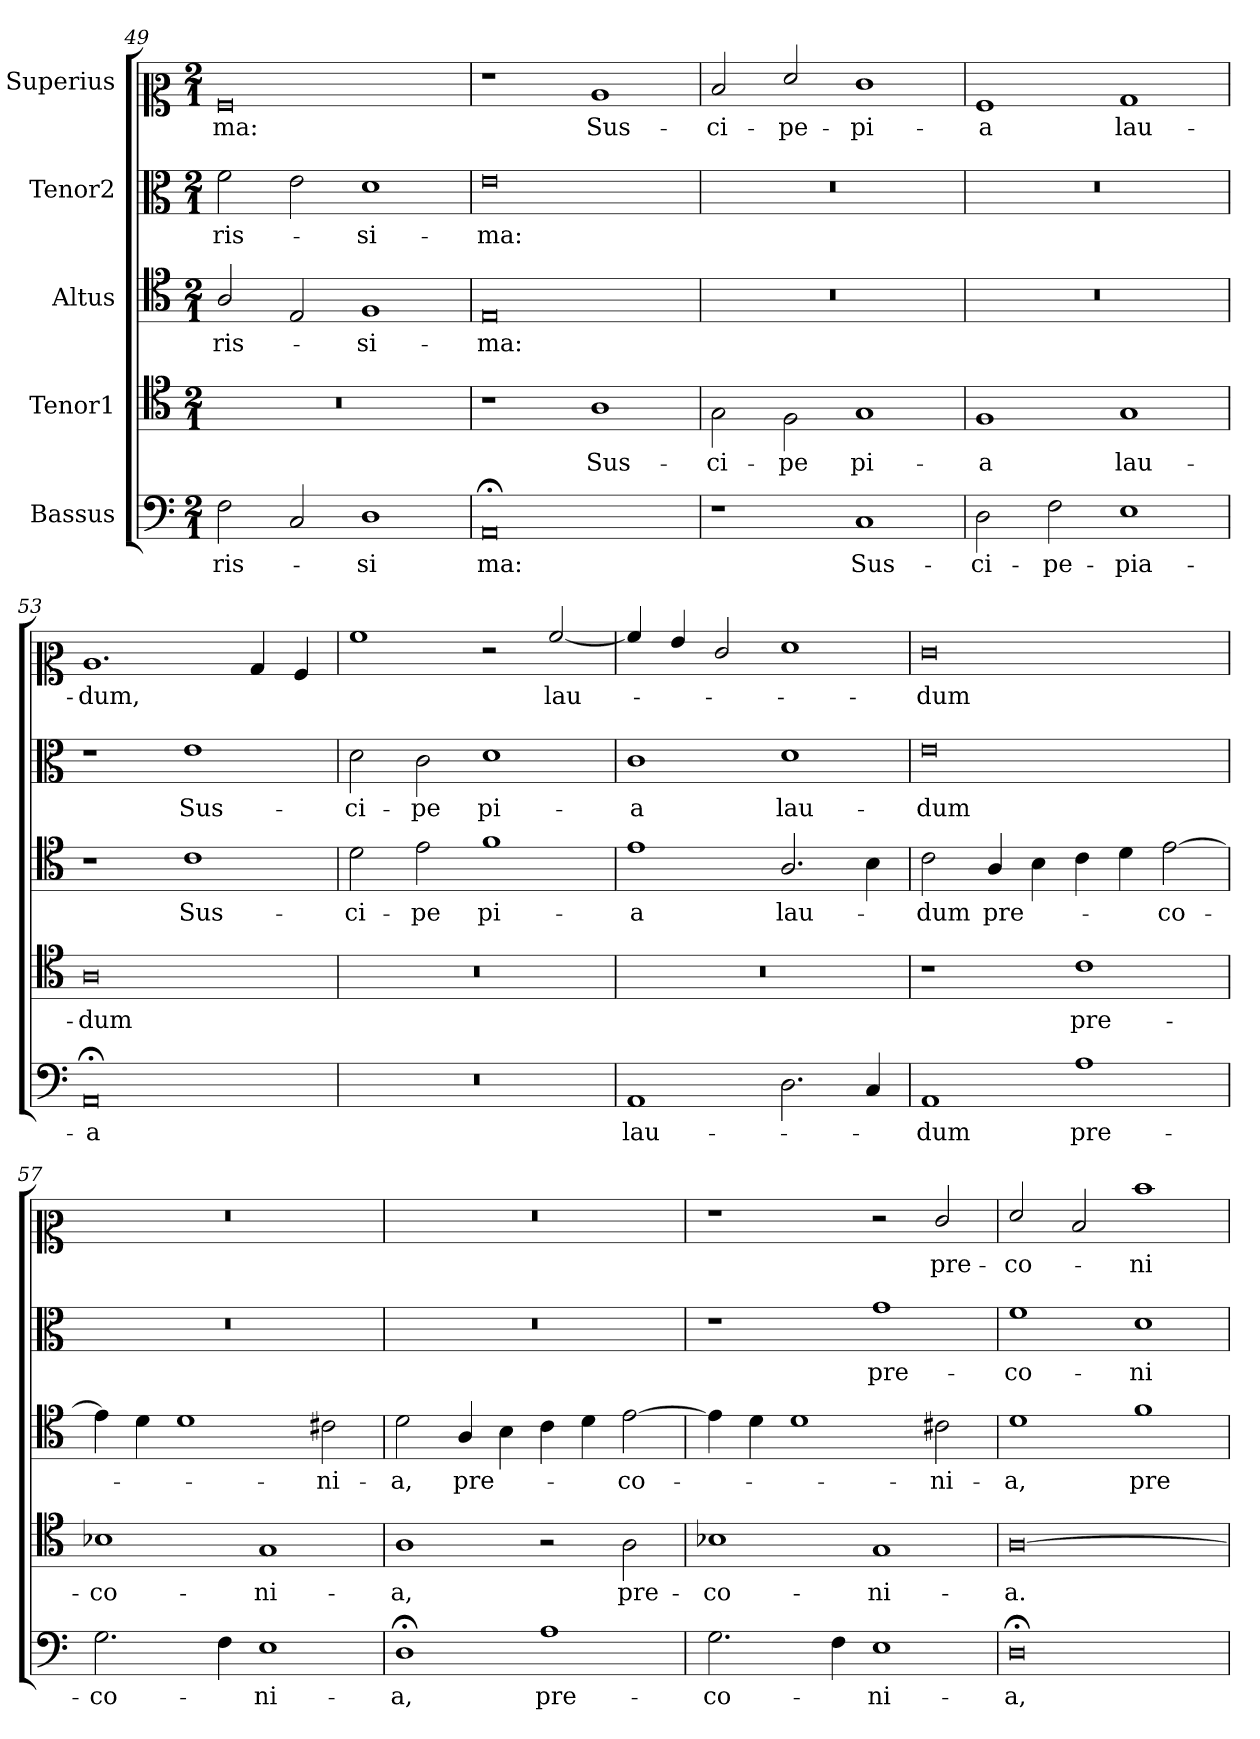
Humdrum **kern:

**kern	**text	**kern	**text	**kern	**text	**kern	**text	**kern	**text
*part5	*part5	*part4	*part4	*part3	*part3	*part2	*part2	*part1	*part1
*staff5	*staff5	*staff4	*staff4	*staff3	*staff3	*staff2	*staff2	*staff1	*staff1
*I"Bassus	*	*I"Tenor1	*	*I"Altus	*	*I"Tenor2	*	*I"Superius	*
*clefF4	*	*clefC4	*	*clefC4	*	*clefC3	*	*clefC2	*
*k[]	*	*k[]	*	*k[]	*	*k[]	*	*k[]	*
*M2/1	*	*M2/1	*	*M2/1	*	*M2/1	*	*M2/1	*
=49	=49	=49	=49	=49	=49	=49	=49	=49	=49
!	!	!LO:N:vis=1	!	!	!	!	!	!	!
2F\	-ris-	0r	.	2A/	-ris-	2f\	-ris-	0A	-ma:
2C/	.	.	.	2E/	.	2e\	.	.	.
1D	-si	.	.	1F	-si-	1d	-si-	.	.
=50	=50	=50	=50	=50	=50	=50	=50	=50	=50
0AA;<	ma:	1r	.	0E	-ma:	0e	-ma:	1r	.
.	.	1A	Sus-	.	.	.	.	1c	Sus-
=51	=51	=51	=51	=51	=51	=51	=51	=51	=51
!	!	!	!	!LO:N:vis=1	!	!LO:N:vis=1	!	!	!
1r	.	2G\	-ci-	0r	.	0r	.	2d/	-ci-
.	.	2F\	-pe	.	.	.	.	2f/	-pe-
1C	Sus-	1G	pi-	.	.	.	.	1e	-pi-
=52	=52	=52	=52	=52	=52	=52	=52	=52	=52
!	!	!	!	!LO:N:vis=1	!	!LO:N:vis=1	!	!	!
2D\	-ci-	1F	-a	0r	.	0r	.	1A	-a
2F\	-pe-	.	.	.	.	.	.	.	.
1E	-pia-	1G	lau-	.	.	.	.	1B	lau-
=53	=53	=53	=53	=53	=53	=53	=53	=53	=53
0AA;<	-a	0A	-dum	1r	.	1r	.	1.c	-dum,
.	.	.	.	1c	Sus-	1e	Sus-	.	.
.	.	.	.	.	.	.	.	4B/	.
.	.	.	.	.	.	.	.	4A/	.
=54	=54	=54	=54	=54	=54	=54	=54	=54	=54
!LO:N:vis=1	!	!LO:N:vis=1	!	!	!	!	!	!	!
0r	.	0r	.	2d\	-ci-	2d\	-ci-	1a	.
.	.	.	.	2e\	-pe	2c\	-pe	.	.
.	.	.	.	1f	pi-	1d	pi-	2r	.
.	.	.	.	.	.	.	.	[2a/	lau-
=55	=55	=55	=55	=55	=55	=55	=55	=55	=55
!	!	!LO:N:vis=1	!	!	!	!	!	!	!
1AA	lau-	0r	.	1e	-a	1c	-a	4a/]	.
.	.	.	.	.	.	.	.	4g/	.
.	.	.	.	.	.	.	.	2e/	.
2.D\	.	.	.	2.A/	lau-	1d	lau-	1f	.
4C/	.	.	.	4B\	.	.	.	.	.
!!LO:LB:g=z
=56	=56	=56	=56	=56	=56	=56	=56	=56	=56
1AA	-dum	1r	.	2c\	-dum	0e	-dum	0e	-dum
.	.	.	.	4A/	pre-	.	.	.	.
.	.	.	.	4B\	.	.	.	.	.
1A	pre-	1c	pre-	4c\	.	.	.	.	.
.	.	.	.	4d\	.	.	.	.	.
.	.	.	.	[2e\	-co-	.	.	.	.
=57	=57	=57	=57	=57	=57	=57	=57	=57	=57
!	!	!	!	!	!	!LO:N:vis=1	!	!LO:N:vis=1	!
2.G\	-co-	1B-	-co-	4e\]	.	0r	.	0r	.
.	.	.	.	4d\	.	.	.	.	.
.	.	.	.	1d	.	.	.	.	.
4F\	.	.	.	.	.	.	.	.	.
1E	-ni-	1G	-ni-	.	.	.	.	.	.
.	.	.	.	2c#X\	-ni-	.	.	.	.
=58	=58	=58	=58	=58	=58	=58	=58	=58	=58
!	!	!	!	!	!	!LO:N:vis=1	!	!LO:N:vis=1	!
1D;<	-a,	1A	-a,	2d\	-a,	0r	.	0r	.
.	.	.	.	4A/	pre-	.	.	.	.
.	.	.	.	4B\	.	.	.	.	.
1A	pre-	2r	.	4c\	.	.	.	.	.
.	.	.	.	4d\	.	.	.	.	.
.	.	2A\	pre-	[2e\	-co-	.	.	.	.
=59	=59	=59	=59	=59	=59	=59	=59	=59	=59
2.G\	-co-	1B-	-co-	4e\]	.	1r	.	1r	.
.	.	.	.	4d\	.	.	.	.	.
.	.	.	.	1d	.	.	.	.	.
4F\	.	.	.	.	.	.	.	.	.
1E	-ni-	1G	-ni-	.	.	1g	pre-	2r	.
.	.	.	.	2c#X\	-ni-	.	.	2e/	pre-
=60	=60	=60	=60	=60	=60	=60	=60	=60	=60
0D;<	-a,	[0A	-a.	1d	-a,	1f	-co-	2f/	-co-
.	.	.	.	.	.	.	.	2d/	.
.	.	.	.	1f	pre-	1d	-ni-	1dd	-ni-
=	=	=	=	=	=	=	=	=	=
*-	*-	*-	*-	*-	*-	*-	*-	*-	*-
